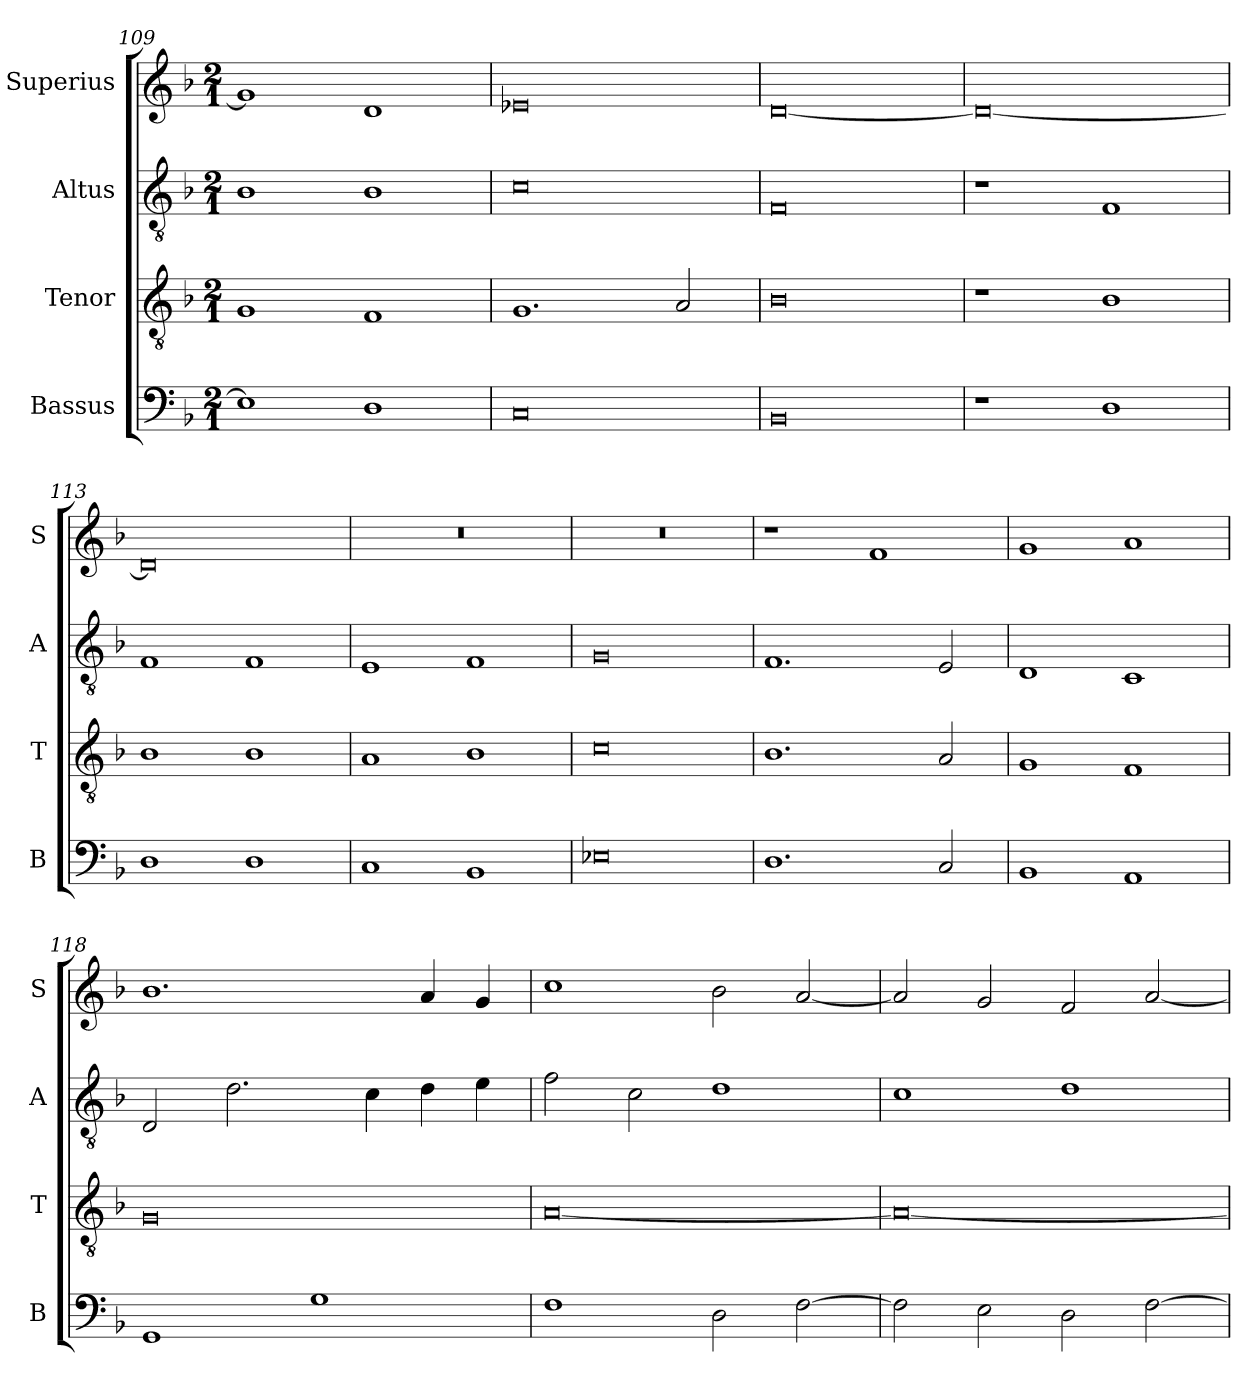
**kern	**kern	**kern	**kern
*part4	*part3	*part2	*part1
*staff4	*staff3	*staff2	*staff1
*I"Bassus	*I"Tenor	*I"Altus	*I"Superius
*I'B	*I'T	*I'A	*I'S
*clefF4	*clefGv2	*clefGv2	*clefG2
*k[b-]	*k[b-]	*k[b-]	*k[b-]
*M2/1	*M2/1	*M2/1	*M2/1
=109	=109	=109	=109
1E-]	1G	1B-	1g]
1D	1F	1B-	1d
=110	=110	=110	=110
0C	1.G	0c	0e-X
.	2A/	.	.
=111	=111	=111	=111
0BB-	0B-	0F	[0d
=112	=112	=112	=112
1r	1r	1r	0d_
1D	1B-	1F	.
=113	=113	=113	=113
1D	1B-	1F	0d]
1D	1B-	1F	.
=114	=114	=114	=114
1C	1A	1E	0r
1BB-	1B-	1F	.
=115	=115	=115	=115
0E-X	0c	0G	0r
=116	=116	=116	=116
1.D	1.B-	1.F	1r
.	.	.	1f
2C/	2A/	2E/	.
=117	=117	=117	=117
1BB-	1G	1D	1g
1AA	1F	1C	1a
=118	=118	=118	=118
1GG	0G	2D/	1.b-
.	.	2.d\	.
1G	.	.	.
.	.	4c\	.
.	.	4d\	4a/
.	.	4e\	4g/
=119	=119	=119	=119
1F	[0A	2f\	1cc
.	.	2c\	.
2D\	.	1d	2b-\
[2F\	.	.	[2a/
=120	=120	=120	=120
2F\]	0A_	1c	2a/]
2E\	.	.	2g/
2D\	.	1d	2f/
[2F\	.	.	[2a/
=	=	=	=
*-	*-	*-	*-
